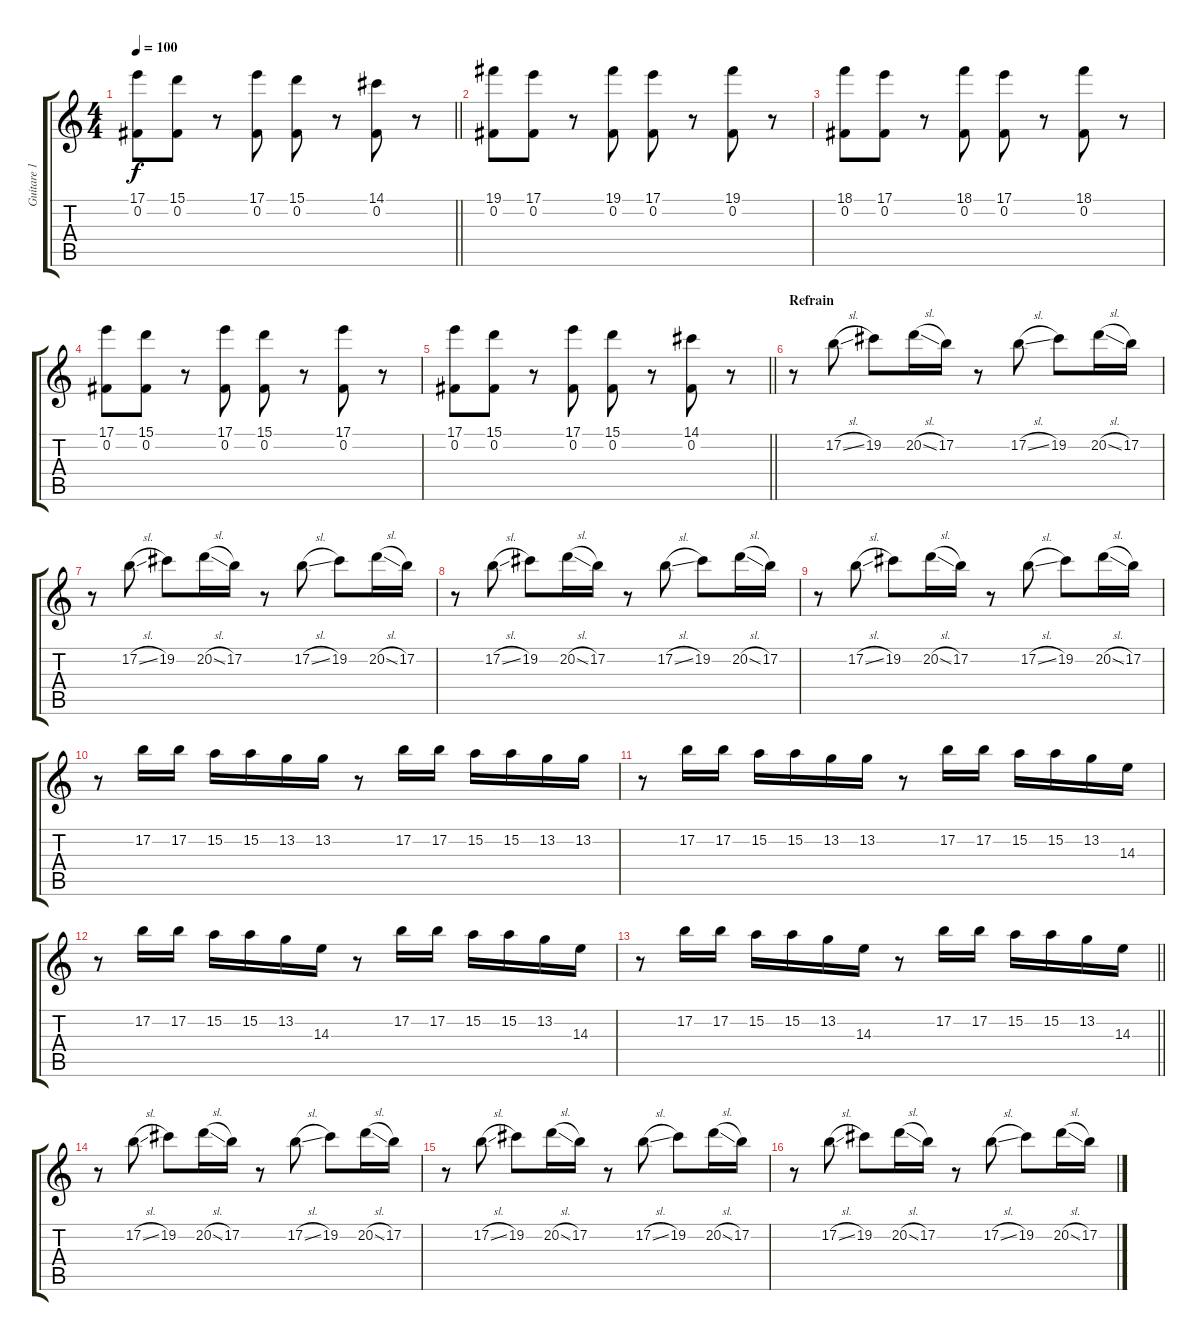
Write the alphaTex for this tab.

\track ("Guitare 1" "Guitare 1") {instrument distortionguitar}
\staff {score tabs}
\tuning (B3 Gb3 D3 A2 E2 B1) {hide}
\ts (4 4)
\tempo 100
\clef g2
\barLineRight lightlight
\ks c
(17.1 0.2).8{dy f} (15.1 0.2).8 r.8 (17.1 0.2).8 (15.1 0.2).8 r.8 (14.1 0.2).8 r.8 |
(19.1 0.2).8 (17.1 0.2).8 r.8 (19.1 0.2).8 (17.1 0.2).8 r.8 (19.1 0.2).8 r.8 |
(18.1 0.2).8 (17.1 0.2).8 r.8 (18.1 0.2).8 (17.1 0.2).8 r.8 (18.1 0.2).8 r.8 |
(17.1 0.2).8 (15.1 0.2).8 r.8 (17.1 0.2).8 (15.1 0.2).8 r.8 (17.1 0.2).8 r.8 |
\barLineRight lightlight
(17.1 0.2).8 (15.1 0.2).8 r.8 (17.1 0.2).8 (15.1 0.2).8 r.8 (14.1 0.2).8 r.8 |
\section ("" "Refrain")
r.8{volume 11} 17.2{sl}.8 19.2.8 20.2{sl}.16 17.2.16 r.8 17.2{sl}.8 19.2.8 20.2{sl}.16 17.2.16 |
r.8 17.2{sl}.8 19.2.8 20.2{sl}.16 17.2.16 r.8 17.2{sl}.8 19.2.8 20.2{sl}.16 17.2.16 |
r.8 17.2{sl}.8 19.2.8 20.2{sl}.16 17.2.16 r.8 17.2{sl}.8 19.2.8 20.2{sl}.16 17.2.16 |
r.8 17.2{sl}.8 19.2.8 20.2{sl}.16 17.2.16 r.8 17.2{sl}.8 19.2.8 20.2{sl}.16 17.2.16 |
r.8 17.2.16 17.2.16 15.2.16 15.2.16 13.2.16 13.2.16 r.8 17.2.16 17.2.16 15.2.16 15.2.16 13.2.16 13.2.16 |
r.8 17.2.16 17.2.16 15.2.16 15.2.16 13.2.16 13.2.16 r.8 17.2.16 17.2.16 15.2.16 15.2.16 13.2.16 14.3.16 |
r.8 17.2.16 17.2.16 15.2.16 15.2.16 13.2.16 14.3.16 r.8 17.2.16 17.2.16 15.2.16 15.2.16 13.2.16 14.3.16 |
\barLineRight lightlight
r.8 17.2.16 17.2.16 15.2.16 15.2.16 13.2.16 14.3.16 r.8 17.2.16 17.2.16 15.2.16 15.2.16 13.2.16 14.3.16 |
r.8 17.2{sl}.8 19.2.8 20.2{sl}.16 17.2.16 r.8 17.2{sl}.8 19.2.8 20.2{sl}.16 17.2.16 |
r.8 17.2{sl}.8 19.2.8 20.2{sl}.16 17.2.16 r.8 17.2{sl}.8 19.2.8 20.2{sl}.16 17.2.16 |
r.8 17.2{sl}.8 19.2.8 20.2{sl}.16 17.2.16 r.8 17.2{sl}.8 19.2.8 20.2{sl}.16 17.2.16
